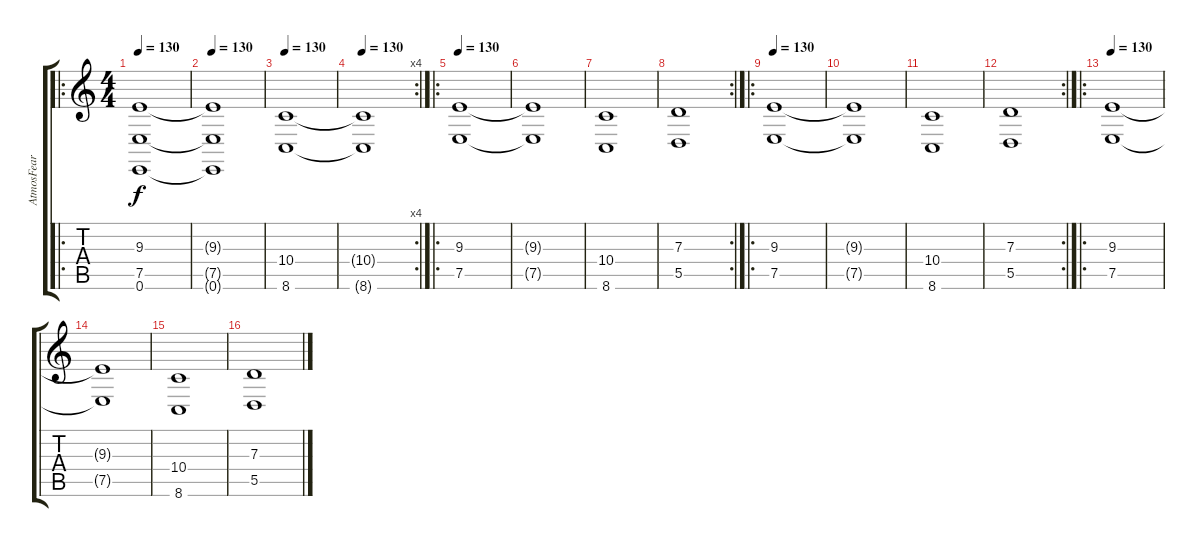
\track ("AtmosFear" "AtmosFear") {instrument stringensemble1}
\staff {score tabs}
\tuning (E4 B3 G3 D3 A2 E2) {hide}
\ro
\ts (4 4)
\tempo 130
\clef g2
\ks c
(9.3 7.5 0.6).1{dy f} |
\tempo 130
(9.3{t} 7.5{t} 0.6{t}).1 |
\tempo 130
(10.4 8.6).1 |
\rc 4
\tempo 130
(10.4{t} 8.6{t}).1 |
\ro
\tempo 130
(9.3 7.5).1 |
(9.3{t} 7.5{t}).1 |
(10.4 8.6).1 |
\rc 2
(7.3 5.5).1 |
\ro
\tempo 130
(9.3 7.5).1 |
(9.3{t} 7.5{t}).1 |
(10.4 8.6).1 |
\rc 2
(7.3 5.5).1 |
\ro
\tempo 130
(9.3 7.5).1 |
(9.3{t} 7.5{t}).1 |
(10.4 8.6).1 |
(7.3 5.5).1
